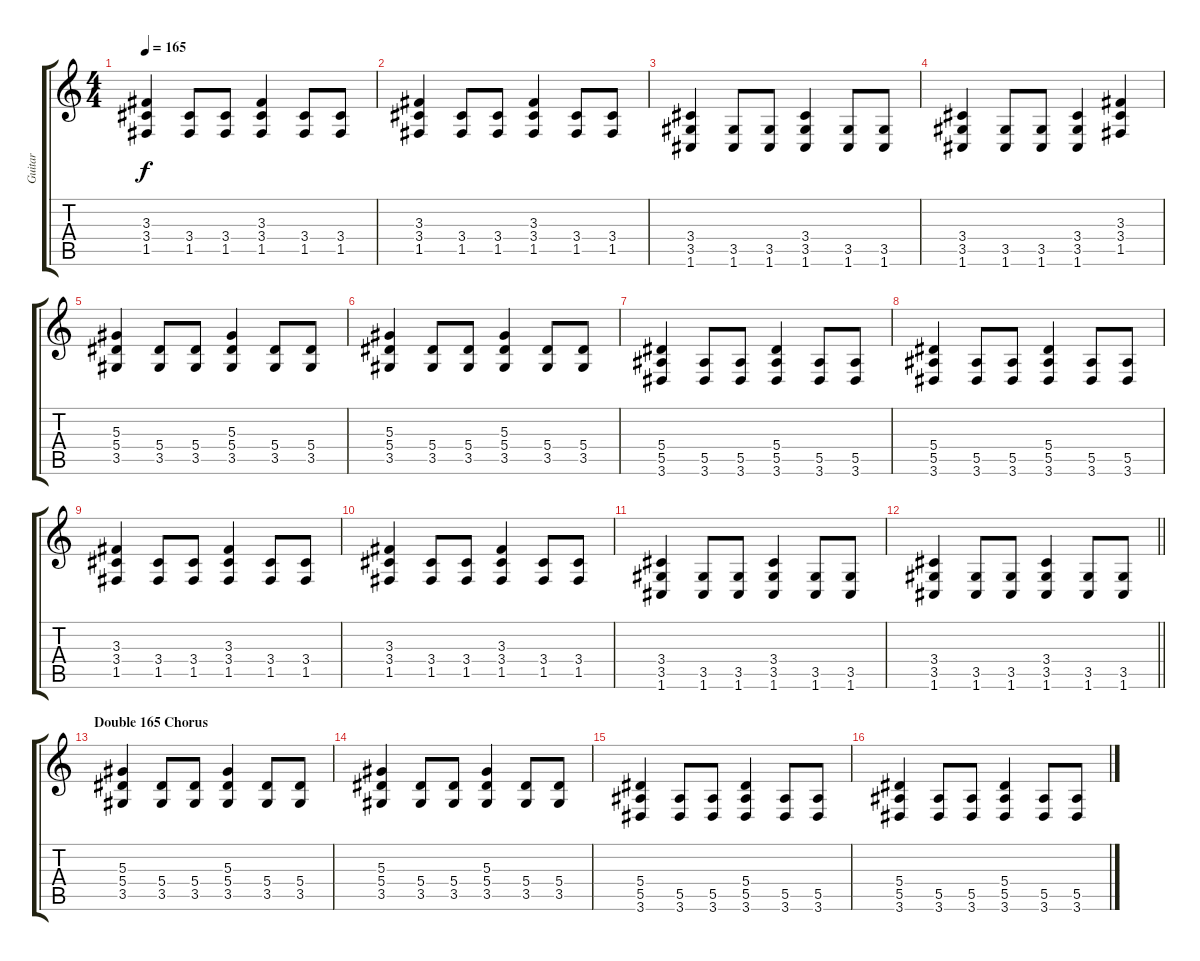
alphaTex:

\track ("Guitar" "Guitar") {instrument distortionguitar}
\staff {score tabs}
\tuning (C4 G3 Eb3 Bb2 F2 C2) {hide}
\ts (4 4)
\tempo 165
\clef g2
\ks c
(3.3 3.4 1.5).4{dy f} (3.4 1.5).8 (3.4 1.5).8 (3.3 3.4 1.5).4 (3.4 1.5).8 (3.4 1.5).8 |
(3.3 3.4 1.5).4 (3.4 1.5).8 (3.4 1.5).8 (3.3 3.4 1.5).4 (3.4 1.5).8 (3.4 1.5).8 |
(3.4 3.5 1.6).4 (3.5 1.6).8 (3.5 1.6).8 (3.4 3.5 1.6).4 (3.5 1.6).8 (3.5 1.6).8 |
(3.4 3.5 1.6).4 (3.5 1.6).8 (3.5 1.6).8 (3.4 3.5 1.6).4 (3.3 3.4 1.5).4 |
(5.3 5.4 3.5).4 (5.4 3.5).8 (5.4 3.5).8 (5.3 5.4 3.5).4 (5.4 3.5).8 (5.4 3.5).8 |
(5.3 5.4 3.5).4 (5.4 3.5).8 (5.4 3.5).8 (5.3 5.4 3.5).4 (5.4 3.5).8 (5.4 3.5).8 |
(5.4 5.5 3.6).4 (5.5 3.6).8 (5.5 3.6).8 (5.4 5.5 3.6).4 (5.5 3.6).8 (5.5 3.6).8 |
(5.4 5.5 3.6).4 (5.5 3.6).8 (5.5 3.6).8 (5.4 5.5 3.6).4 (5.5 3.6).8 (5.5 3.6).8 |
(3.3 3.4 1.5).4 (3.4 1.5).8 (3.4 1.5).8 (3.3 3.4 1.5).4 (3.4 1.5).8 (3.4 1.5).8 |
(3.3 3.4 1.5).4 (3.4 1.5).8 (3.4 1.5).8 (3.3 3.4 1.5).4 (3.4 1.5).8 (3.4 1.5).8 |
(3.4 3.5 1.6).4 (3.5 1.6).8 (3.5 1.6).8 (3.4 3.5 1.6).4 (3.5 1.6).8 (3.5 1.6).8 |
\barLineRight lightlight
(3.4 3.5 1.6).4 (3.5 1.6).8 (3.5 1.6).8 (3.4 3.5 1.6).4 (3.5 1.6).8 (3.5 1.6).8 |
\section ("" "Double 165 Chorus")
(5.3 5.4 3.5).4 (5.4 3.5).8 (5.4 3.5).8 (5.3 5.4 3.5).4 (5.4 3.5).8 (5.4 3.5).8 |
(5.3 5.4 3.5).4 (5.4 3.5).8 (5.4 3.5).8 (5.3 5.4 3.5).4 (5.4 3.5).8 (5.4 3.5).8 |
(5.4 5.5 3.6).4 (5.5 3.6).8 (5.5 3.6).8 (5.4 5.5 3.6).4 (5.5 3.6).8 (5.5 3.6).8 |
(5.4 5.5 3.6).4 (5.5 3.6).8 (5.5 3.6).8 (5.4 5.5 3.6).4 (5.5 3.6).8 (5.5 3.6).8
